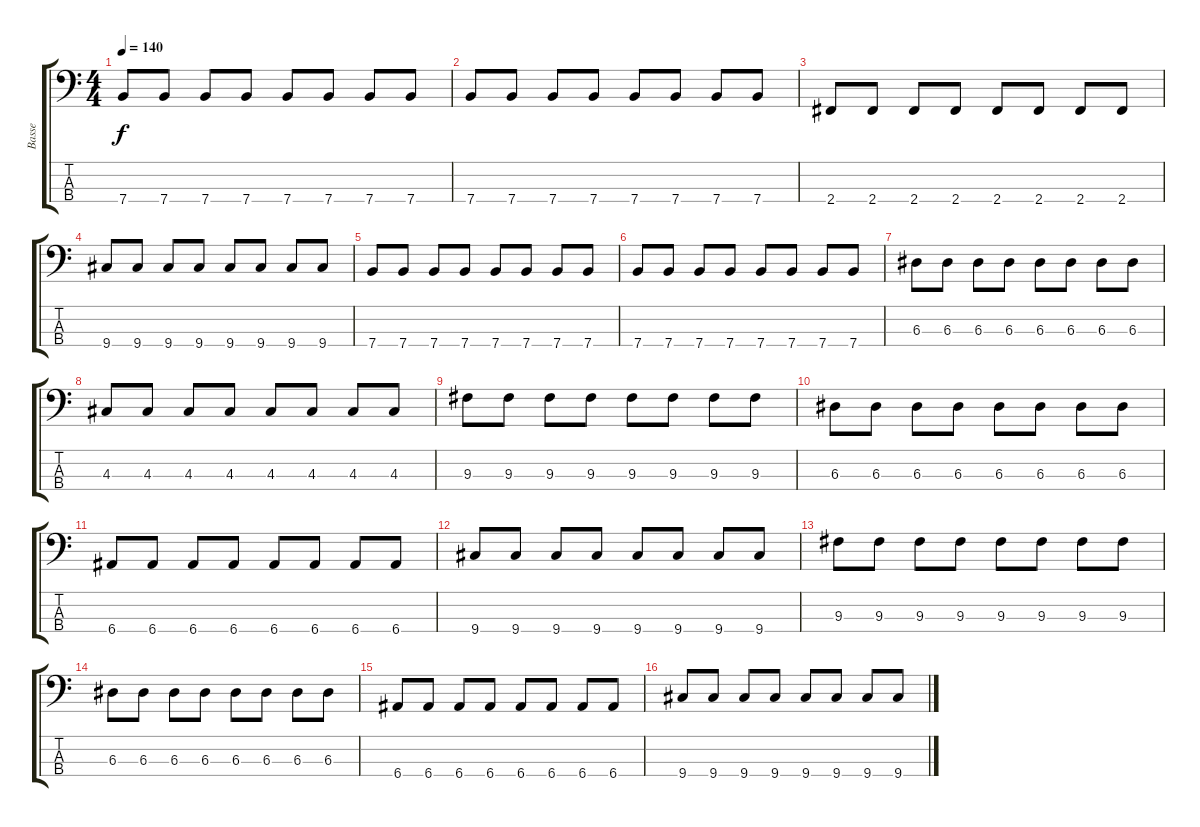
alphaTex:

\track ("Basse" "Basse") {instrument electricbassfinger}
\staff {score tabs}
\tuning (G2 D2 A1 E1) {hide}
\ts (4 4)
\tempo 140
\clef f4
\ks c
7.4.8{dy f} 7.4.8 7.4.8 7.4.8 7.4.8 7.4.8 7.4.8 7.4.8 |
7.4.8 7.4.8 7.4.8 7.4.8 7.4.8 7.4.8 7.4.8 7.4.8 |
2.4.8 2.4.8 2.4.8 2.4.8 2.4.8 2.4.8 2.4.8 2.4.8 |
9.4.8 9.4.8 9.4.8 9.4.8 9.4.8 9.4.8 9.4.8 9.4.8 |
7.4.8 7.4.8 7.4.8 7.4.8 7.4.8 7.4.8 7.4.8 7.4.8 |
7.4.8 7.4.8 7.4.8 7.4.8 7.4.8 7.4.8 7.4.8 7.4.8 |
6.3.8 6.3.8 6.3.8 6.3.8 6.3.8 6.3.8 6.3.8 6.3.8 |
4.3.8 4.3.8 4.3.8 4.3.8 4.3.8 4.3.8 4.3.8 4.3.8 |
9.3.8 9.3.8 9.3.8 9.3.8 9.3.8 9.3.8 9.3.8 9.3.8 |
6.3.8 6.3.8 6.3.8 6.3.8 6.3.8 6.3.8 6.3.8 6.3.8 |
6.4.8 6.4.8 6.4.8 6.4.8 6.4.8 6.4.8 6.4.8 6.4.8 |
9.4.8 9.4.8 9.4.8 9.4.8 9.4.8 9.4.8 9.4.8 9.4.8 |
9.3.8 9.3.8 9.3.8 9.3.8 9.3.8 9.3.8 9.3.8 9.3.8 |
6.3.8 6.3.8 6.3.8 6.3.8 6.3.8 6.3.8 6.3.8 6.3.8 |
6.4.8 6.4.8 6.4.8 6.4.8 6.4.8 6.4.8 6.4.8 6.4.8 |
9.4.8 9.4.8 9.4.8 9.4.8 9.4.8 9.4.8 9.4.8 9.4.8
